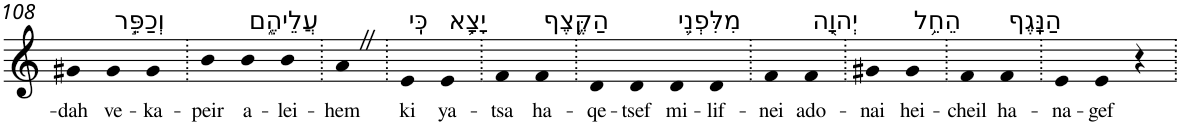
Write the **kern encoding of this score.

**kern	**text
*part1	*part1
*staff1	*staff1
*I"Piano	*
*I'Pno	*
!!LO:PB:g=z
*clefG2	*
*k[]	*
=108	=108
!	!LO:LY:b
4g#X	-dah
!LO:TX:a:t=וְכַפֵּ֣ר	!
!	!LO:LY:b
4g#	ve-
!	!LO:LY:b
4g#	-ka-
=109.	=109.
!	!LO:LY:b
4b	-peir
!LO:TX:a:t=עֲלֵיהֶ֑ם	!
!	!LO:LY:b
4b	a-
!	!LO:LY:b
4b	-lei-
=110.	=110.
!	!LO:LY:b
4aZ	-hem
=111.	=111.
!LO:TX:a:t=כִּֽי	!
!	!LO:LY:b
4e	ki
!LO:TX:a:t=יָצָ֥א	!
!	!LO:LY:b
4e	ya-
=112.	=112.
!	!LO:LY:b
4f	-tsa
!LO:TX:a:t=הַקֶּ֛צֶף	!
!	!LO:LY:b
4f	ha-
=113.	=113.
!	!LO:LY:b
4d	-qe-
!	!LO:LY:b
4d	-tsef
!LO:TX:a:t=מִלִּפְנֵ֥י	!
!	!LO:LY:b
4d	mi-
!	!LO:LY:b
4d	-lif-
=114.	=114.
!	!LO:LY:b
4f	-nei
!LO:TX:a:t=יְהוָ֖ה	!
!	!LO:LY:b
4f	ado-
=115.	=115.
!	!LO:LY:b
4g#X	-nai
!LO:TX:a:t=הֵחֵ֥ל	!
!	!LO:LY:b
4g#	hei-
=116.	=116.
!	!LO:LY:b
4f	-cheil
!LO:TX:a:t=הַנָּֽגֶף	!
!	!LO:LY:b
4f	ha-
=117.	=117.
!	!LO:LY:b
4e	-na-
!	!LO:LY:b
4e	-gef
4r	.
=.	=.
*-	*-
